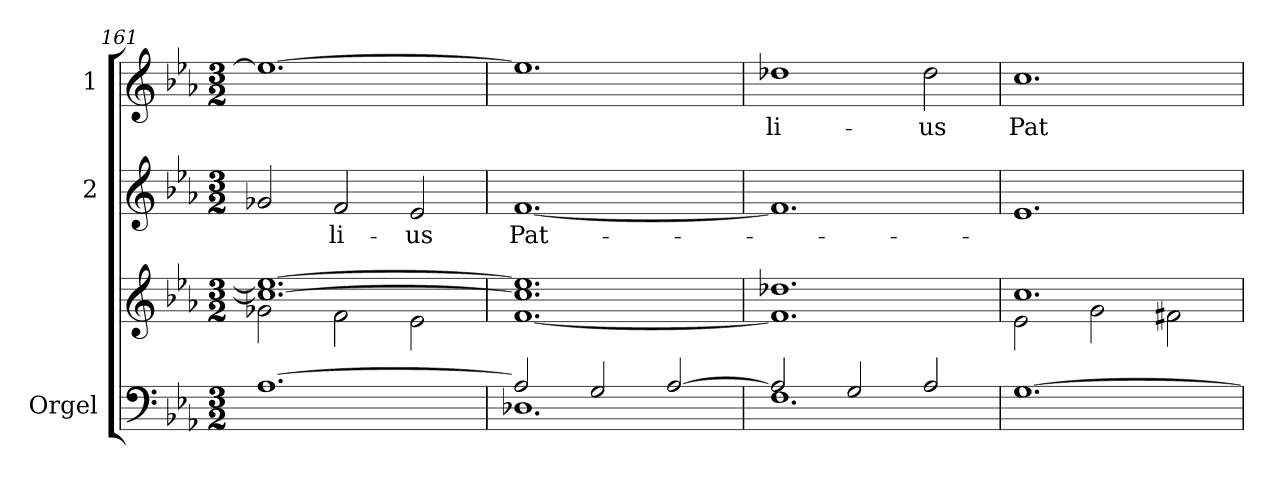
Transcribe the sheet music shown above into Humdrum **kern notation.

**kern	**kern	**kern	**text	**kern	**text
*part3	*part3	*part2	*part2	*part1	*part1
*staff4	*staff3	*staff2	*staff2	*staff1	*staff1
*I"Orgel	*	*I"2	*	*I"1	*
*I'Org.	*	*	*	*	*
*clefF4	*clefG2	*clefG2	*	*clefG2	*
*k[b-e-a-]	*k[b-e-a-]	*k[b-e-a-]	*	*k[b-e-a-]	*
*E-:	*E-:	*E-:	*	*E-:	*
*M3/2	*M3/2	*M3/2	*	*M3/2	*
=161	=161	=161	=161	=161	=161
*	*^	*	*	*	*
[1.A-	1.cc_ 1.ee-_	2g-X\	2g-X/	.	1.ee-_	.
!	!	!	!	!LO:LY:b	!	!
.	.	2f\	2f/	-li-	.	.
!	!	!	!	!LO:LY:b	!	!
.	.	2e-\	2e-/	-us	.	.
=162	=162	=162	=162	=162	=162	=162
*^	*	*	*	*	*	*
!	!	!	!	!	!LO:LY:b	!	!
2A-/]	1.D-X	1.cc] 1.ee-]	[<1.f	[1.f	Pat-	1.ee-]	.
2G/	.	.	.	.	.	.	.
[>2A-/	.	.	.	.	.	.	.
!!LO:PB:g=z
=163	=163	=163	=163	=163	=163	=163	=163
!	!	!	!	!	!	!	!LO:LY:b
2A-/]	1.F	1.dd-X	1.f]	1.f]	.	1dd-X	-li-
2G/	.	.	.	.	.	.	.
!	!	!	!	!	!	!	!LO:LY:b
2A-/	.	.	.	.	.	2dd-\	-us
*v	*v	*	*	*	*	*	*
=164	=164	=164	=164	=164	=164	=164
!	!	!	!	!	!	!LO:LY:b
[1.G	1.cc	2e-\	1.e-	.	1.cc	Pat-
.	.	2g\	.	.	.	.
.	.	2f#X\	.	.	.	.
*	*v	*v	*	*	*	*
=	=	=	=	=	=
*-	*-	*-	*-	*-	*-
